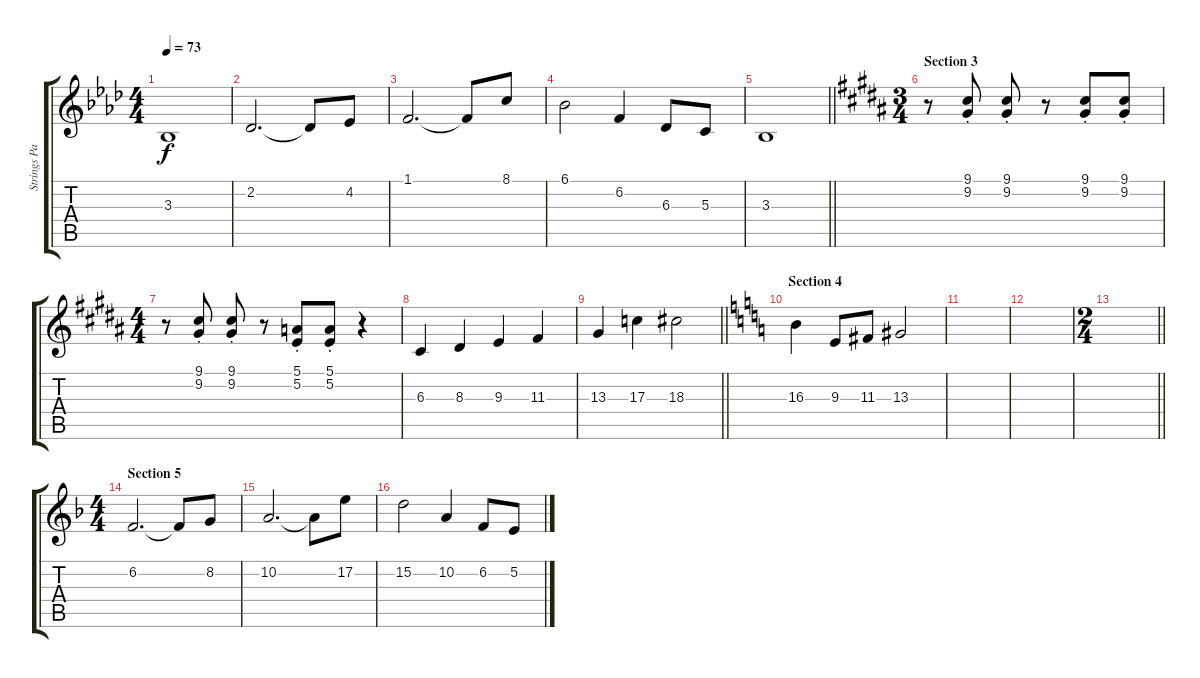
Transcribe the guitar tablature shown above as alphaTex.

\track ("Strings Pad" "Strings Pa") {instrument stringensemble2}
\staff {score tabs}
\tuning (E4 B3 G3 D3 A2 E2) {hide}
\ts (4 4)
\tempo 73
\clef g2
\ks fminor
3.3.1{dy f} |
2.2.2{d} 2.2{t}.8 4.2.8 |
1.1.2{d} 1.1{t}.8 8.1.8 |
6.1.2 6.2.4 6.3.8 5.3.8 |
\barLineRight lightlight
3.3.1 |
\ts (3 4)
\section ("" "Section 3")
\ks g#minor
r.8 (9.1{st} 9.2{st}).8 (9.1{st} 9.2{st}).8 r.8 (9.1{st} 9.2{st}).8 (9.1{st} 9.2{st}).8 |
\ts (4 4)
r.8 (9.1{st} 9.2{st}).8 (9.1{st} 9.2{st}).8 r.8 (5.1{st} 5.2{st}).8 (5.1{st} 5.2{st}).8 r.4 |
6.3.4 8.3.4 9.3.4 11.3.4 |
\barLineRight lightlight
13.3.4 17.3.4 18.3.2 |
\section ("" "Section 4")
\ks aminor
16.3.4 9.3.8 11.3.8 13.3.2 |
|
|
\ts (2 4)
\barLineRight lightlight
|
\ts (4 4)
\section ("" "Section 5")
\ks dminor
6.2.2{d instrument synthstrings2} 6.2{t}.8 8.2.8 |
10.2.2{d} 10.2{t}.8 17.2.8 |
15.2.2 10.2.4 6.2.8 5.2.8
